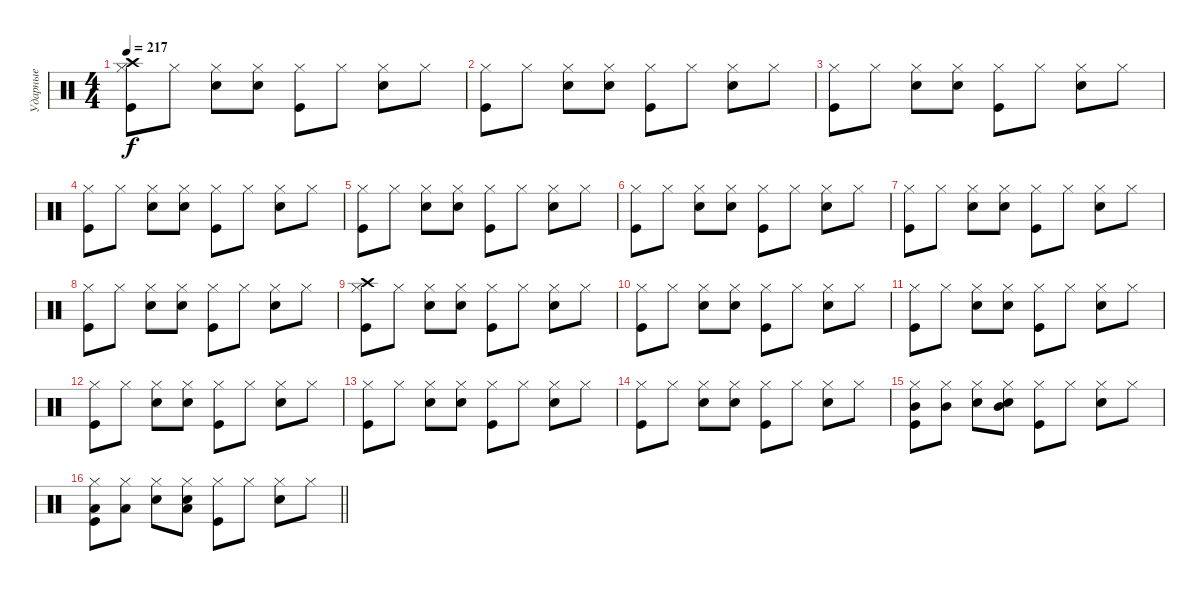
\track ("Ударные" "Ударные") {instrument percussion}
\staff {score}
\articulation defaults
\ts (4 4)
\tempo 217
\clef neutral
\ks c
("Kick (hit)" "Hi-Hat (closed)" "Crash high (hit)").8{dy f} "Hi-Hat (closed)".8 ("Snare (hit) 2" "Hi-Hat (closed)").8 ("Snare (hit) 2" "Hi-Hat (closed)").8 ("Kick (hit)" "Hi-Hat (closed)").8 "Hi-Hat (closed)".8 ("Snare (hit) 2" "Hi-Hat (closed)").8 "Hi-Hat (closed)".8 |
("Kick (hit)" "Hi-Hat (closed)").8 "Hi-Hat (closed)".8 ("Snare (hit) 2" "Hi-Hat (closed)").8 ("Snare (hit) 2" "Hi-Hat (closed)").8 ("Kick (hit)" "Hi-Hat (closed)").8 "Hi-Hat (closed)".8 ("Snare (hit) 2" "Hi-Hat (closed)").8 "Hi-Hat (closed)".8 |
("Kick (hit)" "Hi-Hat (closed)").8 "Hi-Hat (closed)".8 ("Snare (hit) 2" "Hi-Hat (closed)").8 ("Snare (hit) 2" "Hi-Hat (closed)").8 ("Kick (hit)" "Hi-Hat (closed)").8 "Hi-Hat (closed)".8 ("Snare (hit) 2" "Hi-Hat (closed)").8 "Hi-Hat (closed)".8 |
("Kick (hit)" "Hi-Hat (closed)").8 "Hi-Hat (closed)".8 ("Snare (hit) 2" "Hi-Hat (closed)").8 ("Snare (hit) 2" "Hi-Hat (closed)").8 ("Kick (hit)" "Hi-Hat (closed)").8 "Hi-Hat (closed)".8 ("Snare (hit) 2" "Hi-Hat (closed)").8 "Hi-Hat (closed)".8 |
("Kick (hit)" "Hi-Hat (closed)").8 "Hi-Hat (closed)".8 ("Snare (hit) 2" "Hi-Hat (closed)").8 ("Snare (hit) 2" "Hi-Hat (closed)").8 ("Kick (hit)" "Hi-Hat (closed)").8 "Hi-Hat (closed)".8 ("Snare (hit) 2" "Hi-Hat (closed)").8 "Hi-Hat (closed)".8 |
("Kick (hit)" "Hi-Hat (closed)").8 "Hi-Hat (closed)".8 ("Snare (hit) 2" "Hi-Hat (closed)").8 ("Snare (hit) 2" "Hi-Hat (closed)").8 ("Kick (hit)" "Hi-Hat (closed)").8 "Hi-Hat (closed)".8 ("Snare (hit) 2" "Hi-Hat (closed)").8 "Hi-Hat (closed)".8 |
("Kick (hit)" "Hi-Hat (closed)").8 "Hi-Hat (closed)".8 ("Snare (hit) 2" "Hi-Hat (closed)").8 ("Snare (hit) 2" "Hi-Hat (closed)").8 ("Kick (hit)" "Hi-Hat (closed)").8 "Hi-Hat (closed)".8 ("Snare (hit) 2" "Hi-Hat (closed)").8 "Hi-Hat (closed)".8 |
("Kick (hit)" "Hi-Hat (closed)").8 "Hi-Hat (closed)".8 ("Snare (hit) 2" "Hi-Hat (closed)").8 ("Snare (hit) 2" "Hi-Hat (closed)").8 ("Kick (hit)" "Hi-Hat (closed)").8 "Hi-Hat (closed)".8 ("Snare (hit) 2" "Hi-Hat (closed)").8 "Hi-Hat (closed)".8 |
("Kick (hit)" "Hi-Hat (closed)" "Crash high (hit)").8 "Hi-Hat (closed)".8 ("Snare (hit) 2" "Hi-Hat (closed)").8 ("Snare (hit) 2" "Hi-Hat (closed)").8 ("Kick (hit)" "Hi-Hat (closed)").8 "Hi-Hat (closed)".8 ("Snare (hit) 2" "Hi-Hat (closed)").8 "Hi-Hat (closed)".8 |
("Kick (hit)" "Hi-Hat (closed)").8 "Hi-Hat (closed)".8 ("Snare (hit) 2" "Hi-Hat (closed)").8 ("Snare (hit) 2" "Hi-Hat (closed)").8 ("Kick (hit)" "Hi-Hat (closed)").8 "Hi-Hat (closed)".8 ("Snare (hit) 2" "Hi-Hat (closed)").8 "Hi-Hat (closed)".8 |
("Kick (hit)" "Hi-Hat (closed)").8 "Hi-Hat (closed)".8 ("Snare (hit) 2" "Hi-Hat (closed)").8 ("Snare (hit) 2" "Hi-Hat (closed)").8 ("Kick (hit)" "Hi-Hat (closed)").8 "Hi-Hat (closed)".8 ("Snare (hit) 2" "Hi-Hat (closed)").8 "Hi-Hat (closed)".8 |
("Kick (hit)" "Hi-Hat (closed)").8 "Hi-Hat (closed)".8 ("Snare (hit) 2" "Hi-Hat (closed)").8 ("Snare (hit) 2" "Hi-Hat (closed)").8 ("Kick (hit)" "Hi-Hat (closed)").8 "Hi-Hat (closed)".8 ("Snare (hit) 2" "Hi-Hat (closed)").8 "Hi-Hat (closed)".8 |
("Kick (hit)" "Hi-Hat (closed)").8 "Hi-Hat (closed)".8 ("Snare (hit) 2" "Hi-Hat (closed)").8 ("Snare (hit) 2" "Hi-Hat (closed)").8 ("Kick (hit)" "Hi-Hat (closed)").8 "Hi-Hat (closed)".8 ("Snare (hit) 2" "Hi-Hat (closed)").8 "Hi-Hat (closed)".8 |
("Kick (hit)" "Hi-Hat (closed)").8 "Hi-Hat (closed)".8 ("Snare (hit) 2" "Hi-Hat (closed)").8 ("Snare (hit) 2" "Hi-Hat (closed)").8 ("Kick (hit)" "Hi-Hat (closed)").8 "Hi-Hat (closed)".8 ("Snare (hit) 2" "Hi-Hat (closed)").8 "Hi-Hat (closed)".8 |
("Kick (hit)" "Hi-Hat (closed)" "Mid Tom (hit)").8 ("Hi-Hat (closed)" "Mid Tom (hit)").8 ("Snare (hit) 2" "Hi-Hat (closed)").8 ("Snare (hit) 2" "Hi-Hat (closed)" "Mid Tom (hit)").8 ("Kick (hit)" "Hi-Hat (closed)").8 "Hi-Hat (closed)".8 ("Snare (hit) 2" "Hi-Hat (closed)").8 "Hi-Hat (closed)".8 |
\barLineRight lightlight
("Kick (hit)" "Hi-Hat (closed)" "Low Floor Tom (hit)").8 ("Hi-Hat (closed)" "Low Floor Tom (hit)").8 ("Snare (hit) 2" "Hi-Hat (closed)").8 ("Snare (hit) 2" "Hi-Hat (closed)" "Low Floor Tom (hit)").8 ("Kick (hit)" "Hi-Hat (closed)").8 "Hi-Hat (closed)".8 ("Snare (hit) 2" "Hi-Hat (closed)").8 "Hi-Hat (closed)".8
